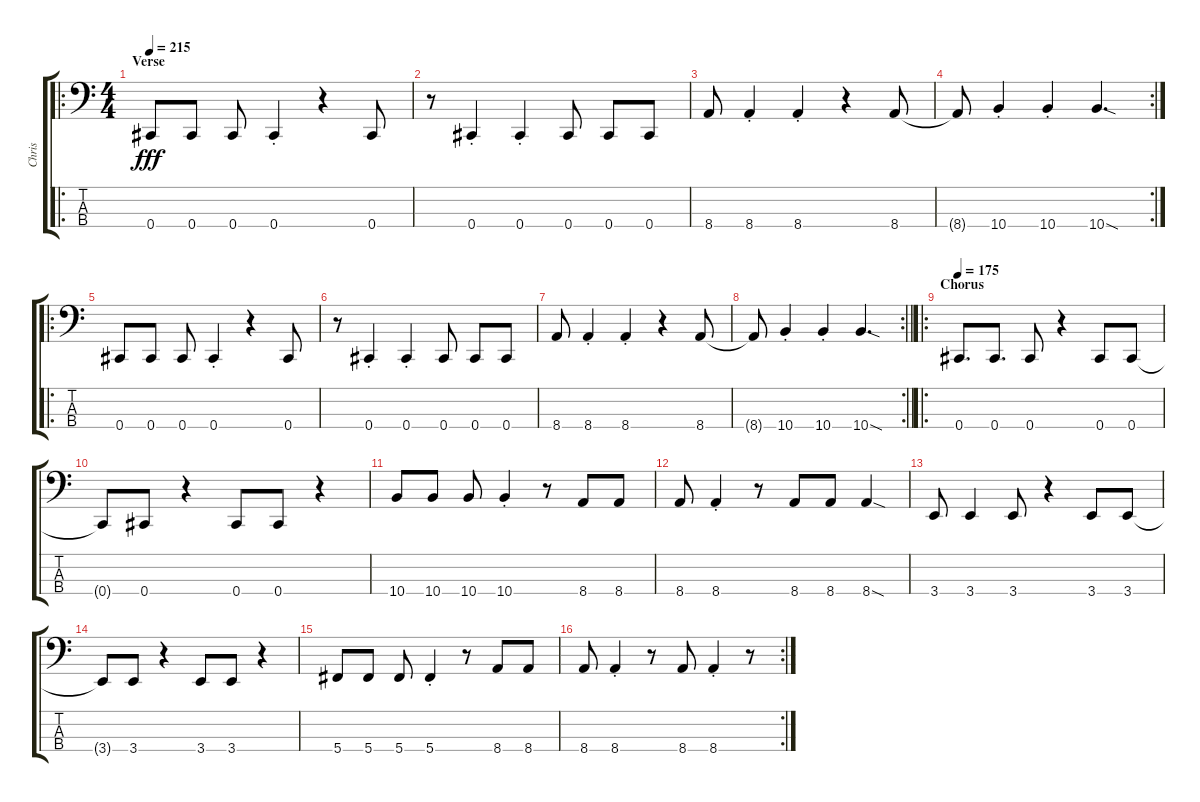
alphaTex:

\track ("Chris" "Chris") {instrument electricbassfinger}
\staff {score tabs}
\tuning (Gb2 Db2 Ab1 Db1) {hide}
\ro
\ts (4 4)
\section ("" "Verse")
\tempo 215
\clef f4
\ks c
0.4.8{dy fff} 0.4.8 0.4.8 0.4{st}.4 r.4 0.4.8 |
r.8 0.4{st}.4 0.4{st}.4 0.4.8 0.4.8 0.4.8 |
8.4.8 8.4{st}.4 8.4{st}.4 r.4 8.4.8 |
\rc 2
8.4{t}.8 10.4{st}.4 10.4{st}.4 10.4{sod}.4{d} |
\ro
0.4.8 0.4.8 0.4.8 0.4{st}.4 r.4 0.4.8 |
r.8 0.4{st}.4 0.4{st}.4 0.4.8 0.4.8 0.4.8 |
8.4.8 8.4{st}.4 8.4{st}.4 r.4 8.4.8 |
\rc 2
\barLineRight lightlight
8.4{t}.8 10.4{st}.4 10.4{st}.4 10.4{sod}.4{d} |
\ro
\section ("" "Chorus")
\tempo 175
0.4.8{d} 0.4.8{d} 0.4.8 r.4 0.4.8 0.4.8 |
0.4{t}.8 0.4.8 r.4 0.4.8 0.4.8 r.4 |
10.4.8 10.4.8 10.4.8 10.4{st}.4 r.8 8.4.8 8.4.8 |
8.4.8 8.4{st}.4 r.8 8.4.8 8.4.8 8.4{sod}.4 |
3.4.8 3.4.4 3.4.8 r.4 3.4.8 3.4.8 |
3.4{t}.8 3.4.8 r.4 3.4.8 3.4.8 r.4 |
5.4.8 5.4.8 5.4.8 5.4{st}.4 r.8 8.4.8 8.4.8 |
\rc 2
8.4.8 8.4{st}.4 r.8 8.4.8 8.4{st}.4 r.8
